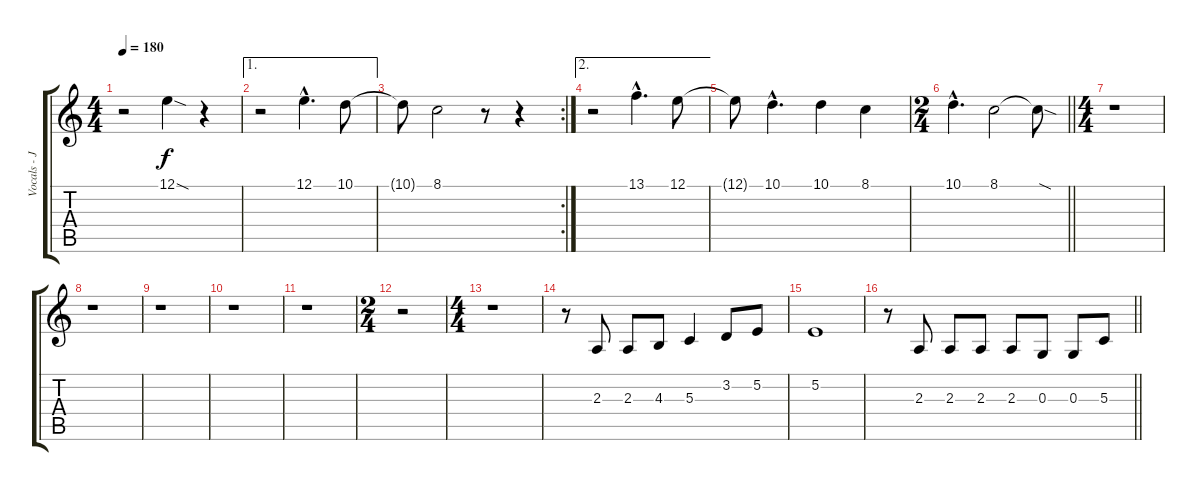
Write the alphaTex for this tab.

\track ("Vocals - Juan Gallardo" "Vocals - J") {instrument stringensemble1}
\staff {score tabs}
\tuning (E4 B3 G3 D3 A2 E2) {hide}
\ts (4 4)
\tempo 180
\clef g2
\ks c
r.2{dy f} 12.1{sod t}.4 r.4 |
\ae 1
r.2 12.1{hac}.4{d} 10.1.8 |
\rc 2
10.1{t}.8 8.1.2 r.8 r.4 |
\ae 2
r.2 13.1{hac}.4{d} 12.1.8 |
12.1{t}.8 10.1{hac}.4{d} 10.1.4 8.1.4 |
\ts (2 4)
\barLineRight lightlight
10.1{hac}.4{d} 8.1.2 8.1{sod t}.8 |
\ts (4 4)
r.1 |
r.1 |
r.1 |
r.1 |
r.1 |
\ts (2 4)
r.2 |
\ts (4 4)
r.1 |
r.8 2.3.8 2.3.8 4.3.8 5.3.4 3.2.8 5.2.8 |
5.2.1 |
\barLineRight lightlight
r.8 2.3.8 2.3.8 2.3.8 2.3.8 0.3.8 0.3.8 5.3.8
